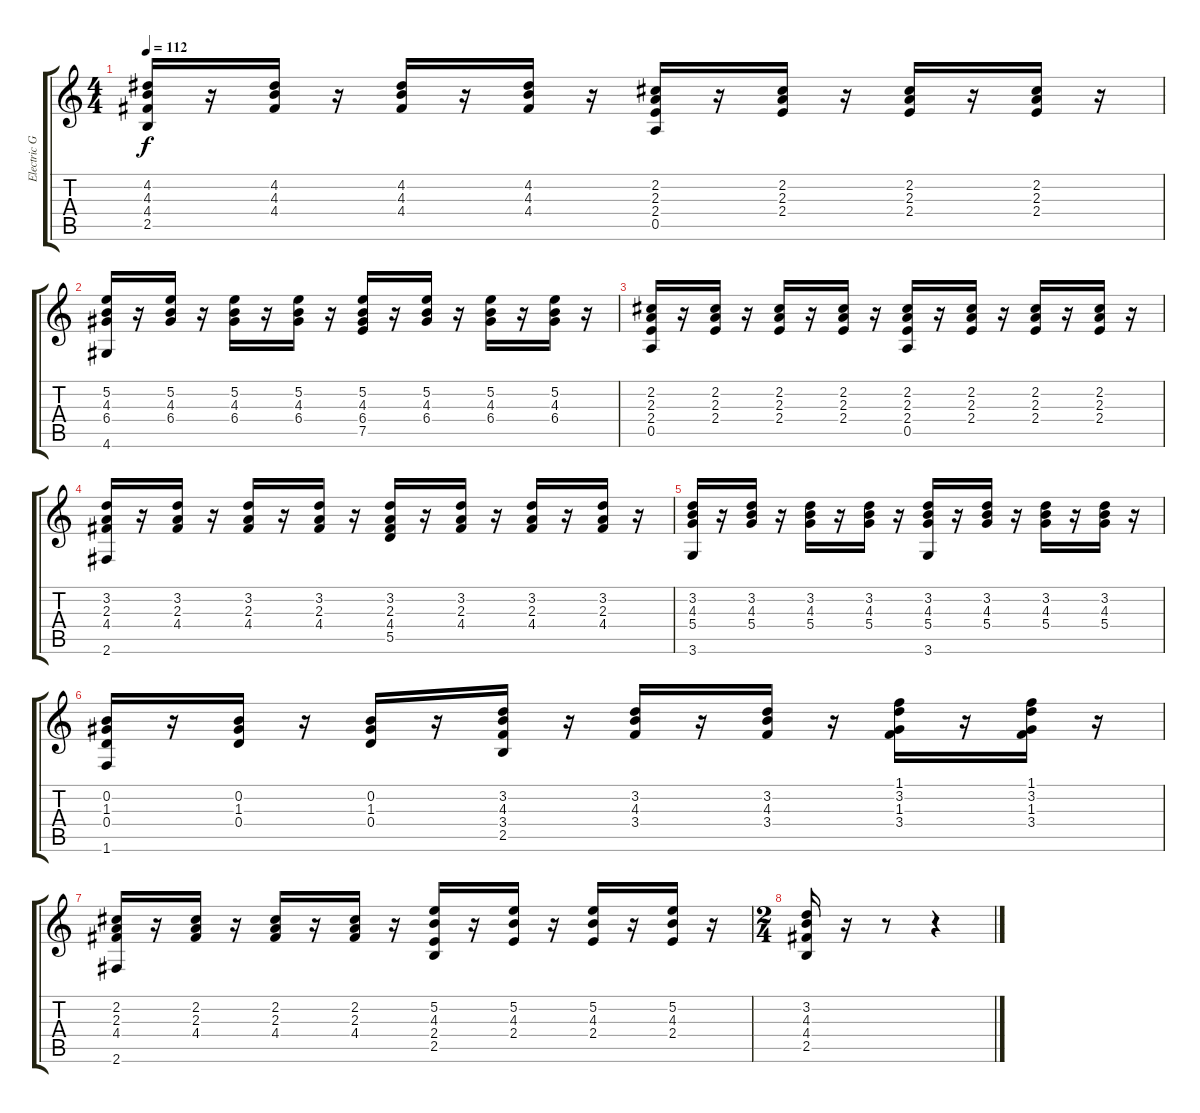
\track ("Electric Guitar 3" "Electric G") {instrument electricguitarjazz}
\staff {score tabs}
\tuning (E4 B3 G3 D3 A2 E2) {hide}
\ts (4 4)
\tempo 112
\clef g2
\ks c
(4.2 4.3 4.4 2.5).16{dy f} r.16 (4.2 4.3 4.4).16 r.16 (4.2 4.3 4.4).16 r.16 (4.2 4.3 4.4).16 r.16 (2.2 2.3 2.4 0.5).16 r.16 (2.2 2.3 2.4).16 r.16 (2.2 2.3 2.4).16 r.16 (2.2 2.3 2.4).16 r.16 |
(5.2 4.3 6.4 4.6).16 r.16 (5.2 4.3 6.4).16 r.16 (5.2 4.3 6.4).16 r.16 (5.2 4.3 6.4).16 r.16 (5.2 4.3 6.4 7.5).16 r.16 (5.2 4.3 6.4).16 r.16 (5.2 4.3 6.4).16 r.16 (5.2 4.3 6.4).16 r.16 |
(2.2 2.3 2.4 0.5).16 r.16 (2.2 2.3 2.4).16 r.16 (2.2 2.3 2.4).16 r.16 (2.2 2.3 2.4).16 r.16 (2.2 2.3 2.4 0.5).16 r.16 (2.2 2.3 2.4).16 r.16 (2.2 2.3 2.4).16 r.16 (2.2 2.3 2.4).16 r.16 |
(3.2 2.3 4.4 2.6).16 r.16 (3.2 2.3 4.4).16 r.16 (3.2 2.3 4.4).16 r.16 (3.2 2.3 4.4).16 r.16 (3.2 2.3 4.4 5.5).16 r.16 (3.2 2.3 4.4).16 r.16 (3.2 2.3 4.4).16 r.16 (3.2 2.3 4.4).16 r.16 |
(3.2 4.3 5.4 3.6).16 r.16 (3.2 4.3 5.4).16 r.16 (3.2 4.3 5.4).16 r.16 (3.2 4.3 5.4).16 r.16 (3.2 4.3 5.4 3.6).16 r.16 (3.2 4.3 5.4).16 r.16 (3.2 4.3 5.4).16 r.16 (3.2 4.3 5.4).16 r.16 |
(0.2 1.3 0.4 1.6).16 r.16 (0.2 1.3 0.4).16 r.16 (0.2 1.3 0.4).16 r.16 (3.2 4.3 3.4 2.5).16 r.16 (3.2 4.3 3.4).16 r.16 (3.2 4.3 3.4).16 r.16 (1.1 3.2 1.3 3.4).16 r.16 (1.1 3.2 1.3 3.4).16 r.16 |
(2.2 2.3 4.4 2.6).16 r.16 (2.2 2.3 4.4).16 r.16 (2.2 2.3 4.4).16 r.16 (2.2 2.3 4.4).16 r.16 (5.2 4.3 2.4 2.5).16 r.16 (5.2 4.3 2.4).16 r.16 (5.2 4.3 2.4).16 r.16 (5.2 4.3 2.4).16 r.16 |
\ts (2 4)
(3.2 4.3 4.4 2.5).16 r.16 r.8 r.4
